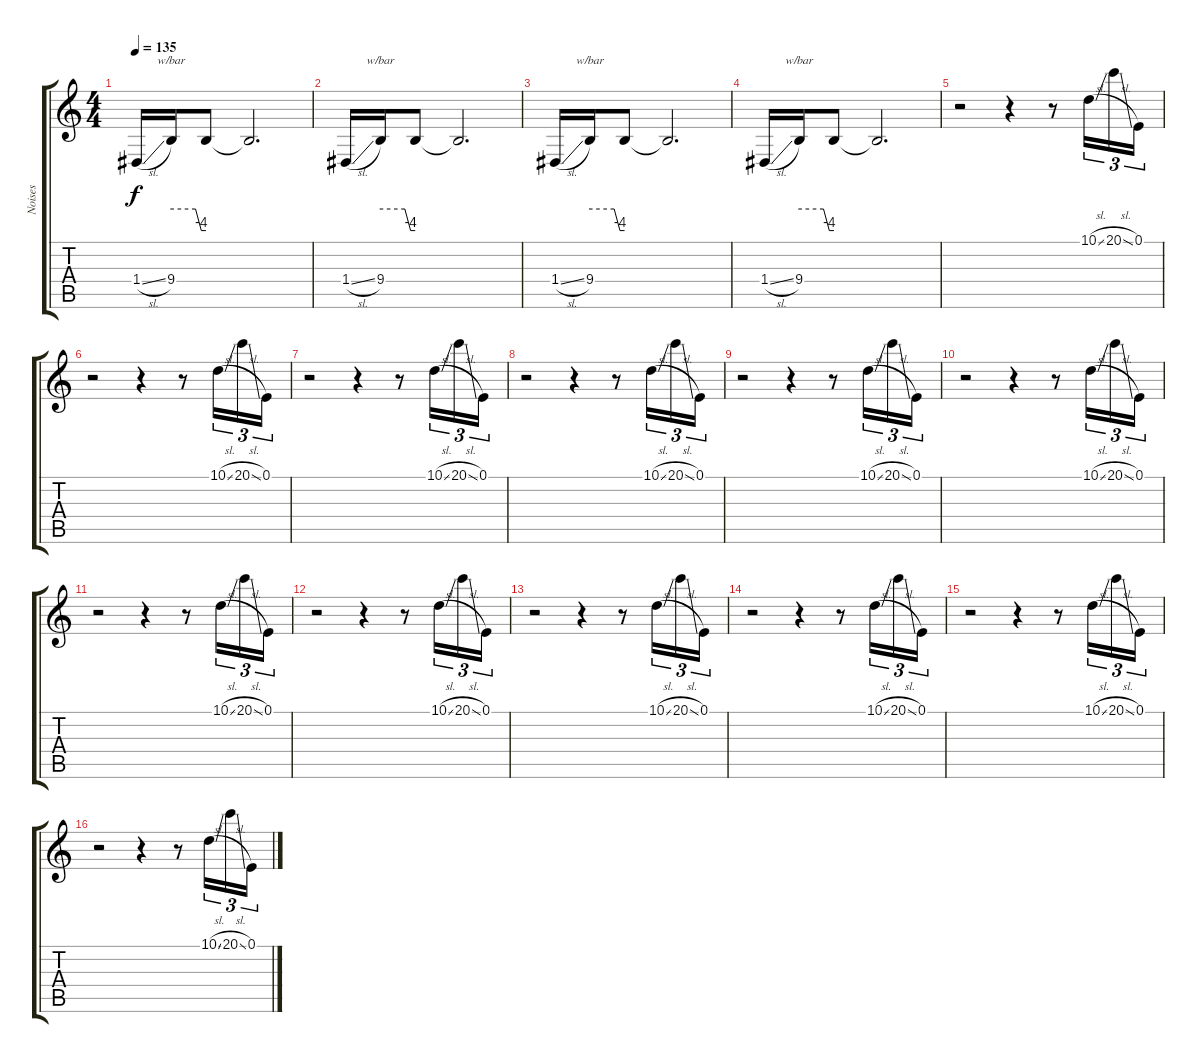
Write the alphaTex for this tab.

\track ("Noises" "Noises") {instrument lead8bassandlead}
\staff {score tabs}
\tuning (E4 B3 G3 D3 A2 E2) {hide}
\ts (4 4)
\tempo 135
\clef g2
\ks c
1.4{sl}.16{dy f} 9.4.16{tbe (custom default 0 0 42 0 52 -16 60 -16)} 9.4{t}.8 9.4{t}.2{d} |
1.4{sl}.16 9.4.16{tbe (custom default 0 0 42 0 52 -16 60 -16)} 9.4{t}.8 9.4{t}.2{d} |
1.4{sl}.16 9.4.16{tbe (custom default 0 0 42 0 52 -16 60 -16)} 9.4{t}.8 9.4{t}.2{d} |
1.4{sl}.16 9.4.16{tbe (custom default 0 0 42 0 52 -16 60 -16)} 9.4{t}.8 9.4{t}.2{d} |
r.2{volume 11} r.4 r.8 10.1{sl}.16{tu (3 2)} 20.1{sl}.16{tu (3 2)} 0.1.16{tu (3 2)} |
r.2 r.4 r.8 10.1{sl}.16{tu (3 2)} 20.1{sl}.16{tu (3 2)} 0.1.16{tu (3 2)} |
r.2 r.4 r.8 10.1{sl}.16{tu (3 2)} 20.1{sl}.16{tu (3 2)} 0.1.16{tu (3 2)} |
r.2 r.4 r.8 10.1{sl}.16{tu (3 2)} 20.1{sl}.16{tu (3 2)} 0.1.16{tu (3 2)} |
r.2 r.4 r.8 10.1{sl}.16{tu (3 2)} 20.1{sl}.16{tu (3 2)} 0.1.16{tu (3 2)} |
r.2 r.4 r.8 10.1{sl}.16{tu (3 2)} 20.1{sl}.16{tu (3 2)} 0.1.16{tu (3 2)} |
r.2 r.4 r.8 10.1{sl}.16{tu (3 2)} 20.1{sl}.16{tu (3 2)} 0.1.16{tu (3 2)} |
r.2 r.4 r.8 10.1{sl}.16{tu (3 2)} 20.1{sl}.16{tu (3 2)} 0.1.16{tu (3 2)} |
r.2 r.4 r.8 10.1{sl}.16{tu (3 2)} 20.1{sl}.16{tu (3 2)} 0.1.16{tu (3 2)} |
r.2 r.4 r.8 10.1{sl}.16{tu (3 2)} 20.1{sl}.16{tu (3 2)} 0.1.16{tu (3 2)} |
r.2 r.4 r.8 10.1{sl}.16{tu (3 2)} 20.1{sl}.16{tu (3 2)} 0.1.16{tu (3 2)} |
r.2 r.4 r.8 10.1{sl}.16{tu (3 2)} 20.1{sl}.16{tu (3 2)} 0.1.16{tu (3 2)}
